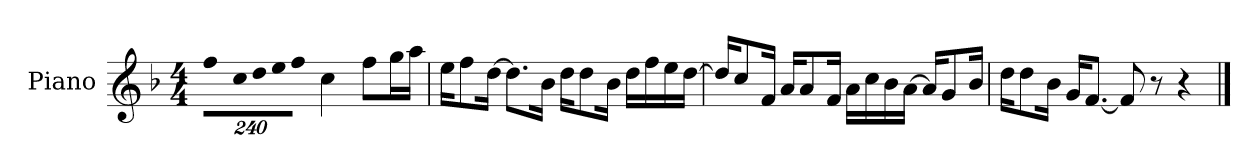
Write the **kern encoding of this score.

**kern
*part1
*staff1
*I"Piano
*I'P-no
*clefG2
*k[b-]
*M4/4
*MM90
*Xbrackettup
=1
!LO:N:vis=8
960%137ff\L
!LO:N:vis=16
1920%137cc\L
!LO:N:vis=16
1920%137dd\
!LO:N:vis=16
1920%137ee\J
!LO:N:vis=8
960%137ff\J
4cc\
8ff\L
16gg\L
16aa\JJ
=2
16ee\KL
8ff\
[16dd\Jk
8.dd\L]
16b-\Jk
16dd\KL
8dd\
16b-\Jk
16dd\LL
16ff\
16ee\
[16dd\JJ
=3
16dd/KL]
8cc/
16f/Jk
16a/KL
8a/
16f/Jk
16a\LL
16cc\
16b-\
[16a\JJ
16a/KL]
8g/
16b-/Jk
!!LO:LB:g=z
=4
16dd\KL
8dd\
16b-\Jk
16g/KL
[8.f/J
8f/]
8r
4r
==
*-
